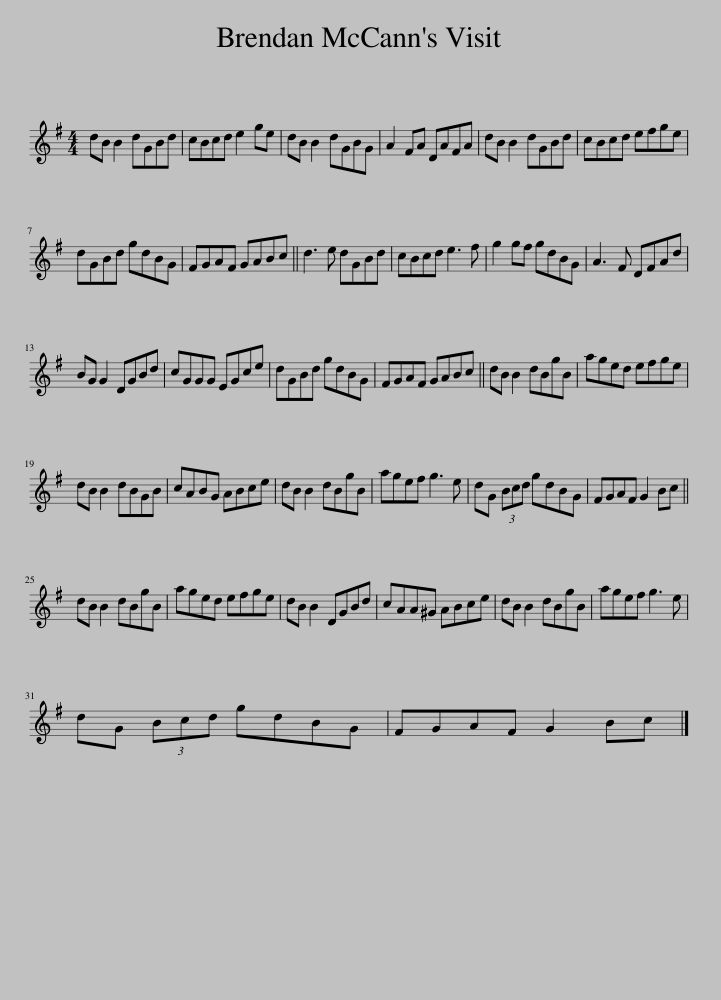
X:1
L:1/8
M:4/4
I:linebreak $
K:G
V:1 treble
V:1
 dB B2 dGBd | cBcd e2 ge | dB B2 dGBG | A2 FA DAFA | dB B2 dGBd | %5
 cBcd efge |$ dGBd gdBG | FGAF GABc || d3 e dGBd | cBcd e3 f | %10
 g2 gf gdBG | A3 F DFAd |$ BG G2 DGBd | cGGG EGce | dGBd gdBG | %15
 FGAF GABc || dB B2 dBgB | aged efge |$ dB B2 dBGB | cABG ABce | %20
 dB B2 dBgB | agef g3 e | dG (3Bcd gdBG | FGAF G2 Bc ||$ dB B2 dBgB | %25
 aged efge | dB B2 DGBd | cAA^G ABce | dB B2 dBgB | agef g3 e |$ %30
 dG (3Bcd gdBG | FGAF G2 Bc |] %32
